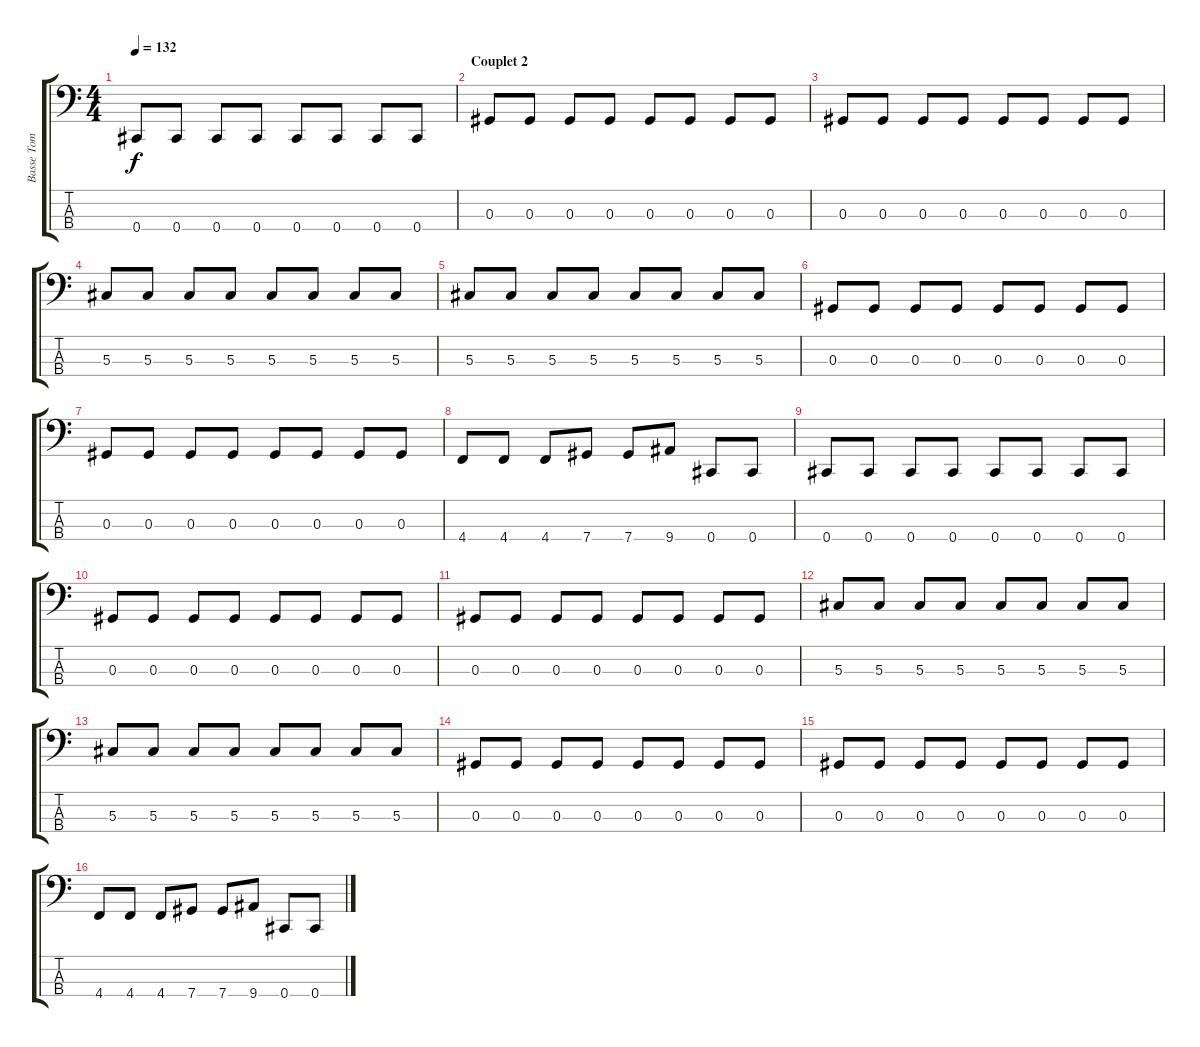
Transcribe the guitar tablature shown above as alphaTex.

\track ("Basse Tom" "Basse Tom") {instrument electricbasspick}
\staff {score tabs}
\tuning (Gb2 Db2 Ab1 Db1) {hide}
\ts (4 4)
\tempo 132
\clef f4
\ks c
0.4.8{dy f} 0.4.8 0.4.8 0.4.8 0.4.8 0.4.8 0.4.8 0.4.8 |
\section ("" "Couplet 2")
0.3.8 0.3.8 0.3.8 0.3.8 0.3.8 0.3.8 0.3.8 0.3.8 |
0.3.8 0.3.8 0.3.8 0.3.8 0.3.8 0.3.8 0.3.8 0.3.8 |
5.3.8 5.3.8 5.3.8 5.3.8 5.3.8 5.3.8 5.3.8 5.3.8 |
5.3.8 5.3.8 5.3.8 5.3.8 5.3.8 5.3.8 5.3.8 5.3.8 |
0.3.8 0.3.8 0.3.8 0.3.8 0.3.8 0.3.8 0.3.8 0.3.8 |
0.3.8 0.3.8 0.3.8 0.3.8 0.3.8 0.3.8 0.3.8 0.3.8 |
4.4.8 4.4.8 4.4.8 7.4.8 7.4.8 9.4.8 0.4.8 0.4.8 |
0.4.8 0.4.8 0.4.8 0.4.8 0.4.8 0.4.8 0.4.8 0.4.8 |
0.3.8 0.3.8 0.3.8 0.3.8 0.3.8 0.3.8 0.3.8 0.3.8 |
0.3.8 0.3.8 0.3.8 0.3.8 0.3.8 0.3.8 0.3.8 0.3.8 |
5.3.8 5.3.8 5.3.8 5.3.8 5.3.8 5.3.8 5.3.8 5.3.8 |
5.3.8 5.3.8 5.3.8 5.3.8 5.3.8 5.3.8 5.3.8 5.3.8 |
0.3.8 0.3.8 0.3.8 0.3.8 0.3.8 0.3.8 0.3.8 0.3.8 |
0.3.8 0.3.8 0.3.8 0.3.8 0.3.8 0.3.8 0.3.8 0.3.8 |
4.4.8 4.4.8 4.4.8 7.4.8 7.4.8 9.4.8 0.4.8 0.4.8
